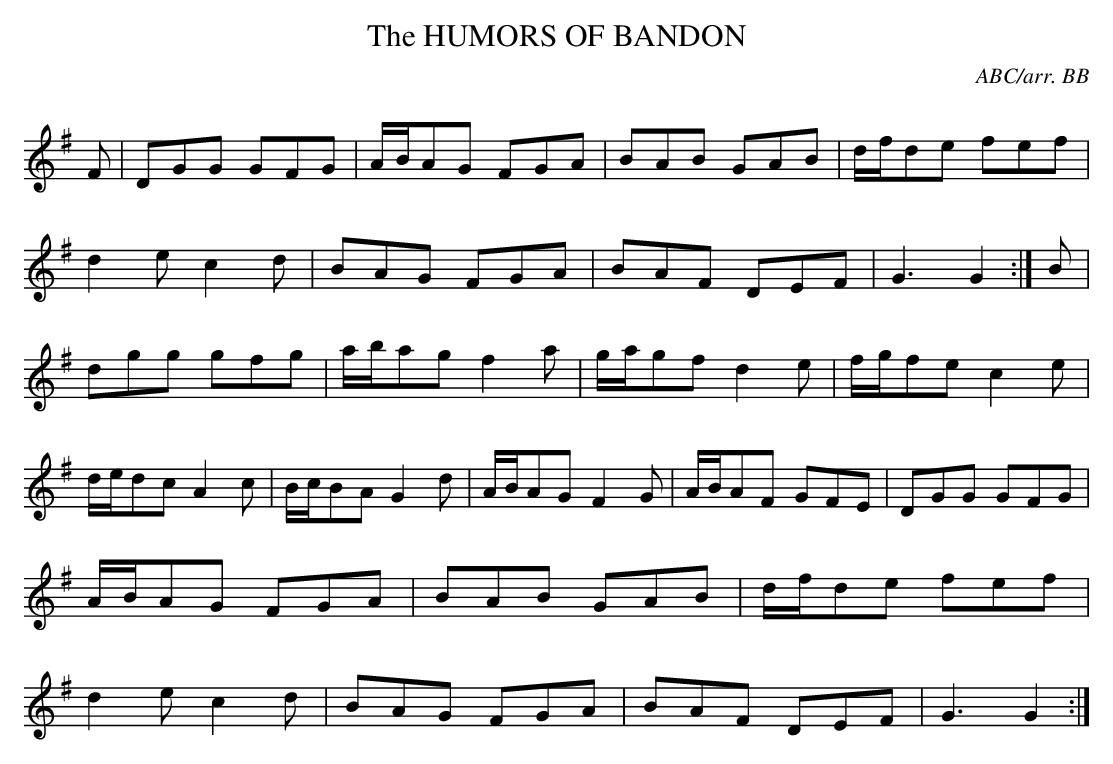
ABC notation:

X:1
T:HUMORS OF BANDON, The\
C:ABC/arr. BB\
Y:"long dance"\
Q:130\
L:1/8\
M:6/8\
K:G\
F|DGG GFG|A/B/AG FGA|BAB GAB|d/f/de fef|\
d2e c2d|BAG FGA|BAF DEF|G3 G2 :|\
B|dgg gfg|a/b/ag f2a|g/a/gf d2e|f/g/fe c2e|\
d/e/dc A2c|B/c/BA G2d|A/B/AG F2G|A/B/AF GFE|\
DGG GFG|A/B/AG FGA|BAB GAB|d/f/de fef|\
d2e c2d|BAG FGA|BAF DEF|G3 G2 :|\
\
\
